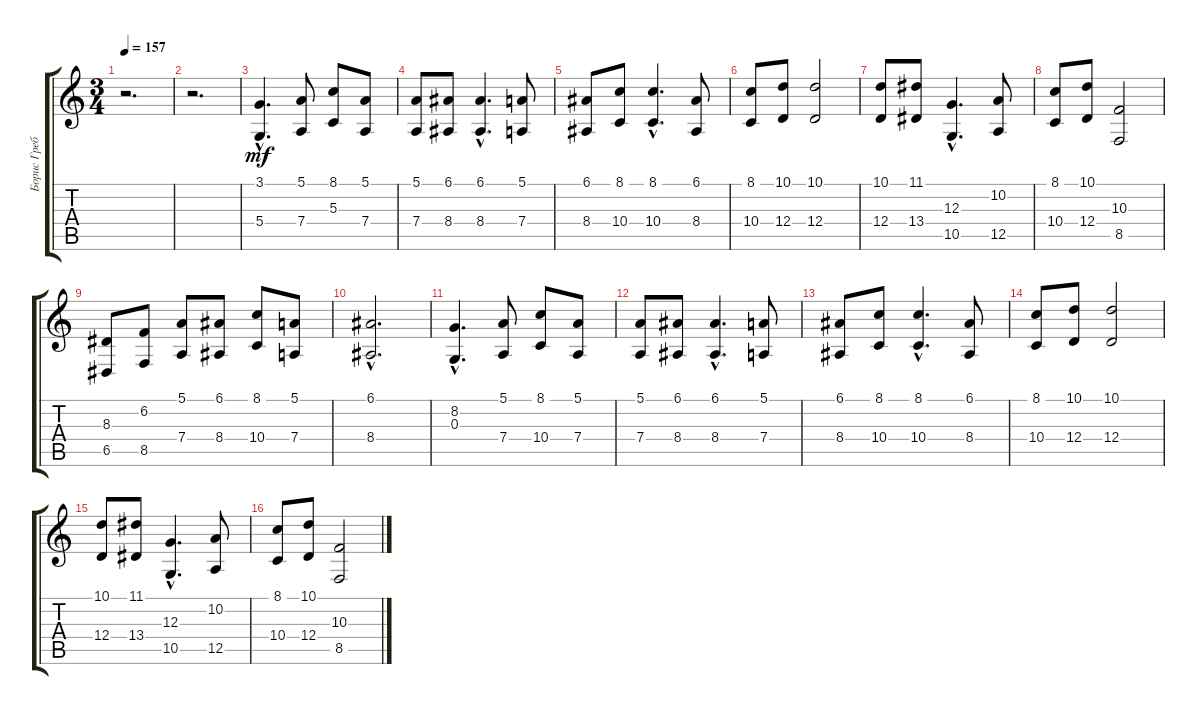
\track ("Борис Гребенщиков" "Борис Греб") {instrument accordion}
\staff {score tabs}
\tuning (E4 B3 G3 D3 A2 E2) {hide}
\ts (3 4)
\tempo 157
\clef g2
\ks c
r.2{d dy mf} |
r.2{d} |
(3.1{hac} 5.4{hac}).4{d} (5.1 7.4).8 (8.1 5.3).8 (5.1 7.4).8 |
(5.1 7.4).8 (6.1 8.4).8 (6.1{hac} 8.4{hac}).4{d} (5.1 7.4).8 |
(6.1 8.4).8 (8.1 10.4).8 (8.1{hac} 10.4{hac}).4{d} (6.1 8.4).8 |
(8.1 10.4).8 (10.1 12.4).8 (10.1 12.4).2 |
(10.1 12.4).8 (11.1 13.4).8 (12.3{hac} 10.5{hac}).4{d} (10.2 12.5).8 |
(8.1 10.4).8 (10.1 12.4).8 (10.3 8.5).2 |
(8.3 6.5).8 (6.2 8.5).8 (5.1 7.4).8 (6.1 8.4).8 (8.1 10.4).8 (5.1 7.4).8 |
(6.1{hac} 8.4{hac}).2{d} |
(8.2{hac} 0.3{hac}).4{d} (5.1 7.4).8 (8.1 10.4).8 (5.1 7.4).8 |
(5.1 7.4).8 (6.1 8.4).8 (6.1{hac} 8.4{hac}).4{d} (5.1 7.4).8 |
(6.1 8.4).8 (8.1 10.4).8 (8.1{hac} 10.4{hac}).4{d} (6.1 8.4).8 |
(8.1 10.4).8 (10.1 12.4).8 (10.1 12.4).2 |
(10.1 12.4).8 (11.1 13.4).8 (12.3{hac} 10.5{hac}).4{d} (10.2 12.5).8 |
(8.1 10.4).8 (10.1 12.4).8 (10.3 8.5).2
